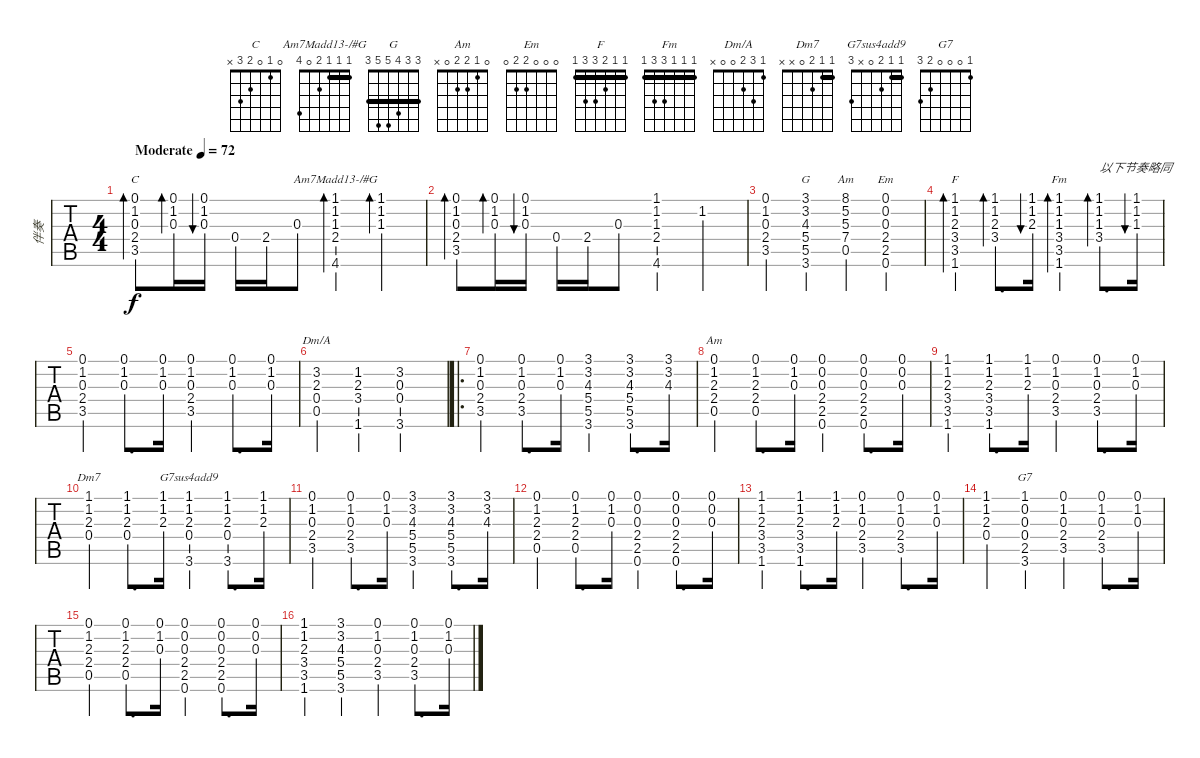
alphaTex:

\track ("伴奏" "伴奏") {instrument acousticguitarsteel}
\staff {tabs}
\tuning (E4 B3 G3 D3 A2 E2) {hide}
\chord ("C" 0 1 0 2 3 x)
\chord ("Am7Madd13-/#G" 1 1 1 2 0 4) {barre 1}
\chord ("G" 3 3 4 5 5 3) {barre 3}
\chord ("Am" 8 5 5 x 0 x) {firstfret 5 barre 5}
\chord ("Em" 0 0 0 2 2 0)
\chord ("F" 1 1 2 3 3 1) {barre 1}
\chord ("Fm" 1 1 1 3 3 1) {barre 1}
\chord ("Dm/A" 1 3 2 0 0 x)
\chord ("Am" 0 1 2 2 0 x)
\chord ("Dm7" 1 1 2 0 x x) {barre 1}
\chord ("G7sus4add9" 1 1 2 0 x 3) {barre 1}
\chord ("G7" 1 0 0 0 2 3)
\ts (4 4)
\tempo (72 "Moderate")
\clef g2
\ks c
(0.1 1.2 0.3 2.4 3.5).8{bd 60 ch "C" dy f instrument acousticguitarsteel} (0.1 1.2 0.3).16{bd 60} (0.1 1.2 0.3).16{bu 60} 0.4.16 2.4.16 0.3.8 (1.1 1.2 1.3 2.4 4.6).4{bd 60 ch "Am7Madd13-/#G"} (1.1 1.2 1.3).4{bd 60} |
(0.1 1.2 0.3 2.4 3.5).8{bd 60} (0.1 1.2 0.3).16{bd 60} (0.1 1.2 0.3).16{bu 60} 0.4.16 2.4.16 0.3.8 (1.1 1.2 1.3 2.4 4.6).4 1.2.4 |
(0.1 1.2 0.3 2.4 3.5).4 (3.1 3.2 4.3 5.4 5.5 3.6).4{ch "G"} (8.1 5.2 5.3 7.4 0.5).4{ch "Am"} (0.1 0.2 0.3 2.4 2.5 0.6).4{ch "Em"} |
(1.1 1.2 2.3 3.4 3.5 1.6).4{bd 60 ch "F"} (1.1 1.2 2.3 3.4).8{d bd 60} (1.1 1.2 2.3).16{bu 60} (1.1 1.2 1.3 3.4 3.5 1.6).4{bd 60 ch "Fm"} (1.1 1.2 1.3 3.4).8{d bd 60 txt "以下节奏略同"} (1.1 1.2 1.3).16{bu 60} |
(0.1 1.2 0.3 2.4 3.5).4 (0.1 1.2 0.3).8{d} (0.1 1.2 0.3).16 (0.1 1.2 0.3 2.4 3.5).4 (0.1 1.2 0.3).8{d} (0.1 1.2 0.3).16 |
(3.2 2.3 0.4 0.5).4{ch "Dm/A"} (1.2 2.3 3.4 1.6).4 (3.2 0.3 0.4 3.6).2 |
\ro
(0.1 1.2 0.3 2.4 3.5).4 (0.1 1.2 0.3 2.4 3.5).8{d} (0.1 1.2 0.3).16 (3.1 3.2 4.3 5.4 5.5 3.6).4 (3.1 3.2 4.3 5.4 5.5 3.6).8{d} (3.1 3.2 4.3).16 |
(0.1 1.2 2.3 2.4 0.5).4{ch "Am"} (0.1 1.2 2.3 2.4 0.5).8{d} (0.1 1.2 0.3).16 (0.1 0.2 0.3 2.4 2.5 0.6).4 (0.1 0.2 0.3 2.4 2.5 0.6).8{d} (0.1 0.2 0.3).16 |
(1.1 1.2 2.3 3.4 3.5 1.6).4 (1.1 1.2 2.3 3.4 3.5 1.6).8{d} (1.1 1.2 2.3).16 (0.1 1.2 0.3 2.4 3.5).4 (0.1 1.2 0.3 2.4 3.5).8{d} (0.1 1.2 0.3).16 |
(1.1 1.2 2.3 0.4).4{ch "Dm7"} (1.1 1.2 2.3 0.4).8{d} (1.1 1.2 2.3).16 (1.1 1.2 2.3 0.4 3.6).4{ch "G7sus4add9"} (1.1 1.2 2.3 0.4 3.6).8{d} (1.1 1.2 2.3).16 |
(0.1 1.2 0.3 2.4 3.5).4 (0.1 1.2 0.3 2.4 3.5).8{d} (0.1 1.2 0.3).16 (3.1 3.2 4.3 5.4 5.5 3.6).4 (3.1 3.2 4.3 5.4 5.5 3.6).8{d} (3.1 3.2 4.3).16 |
(0.1 1.2 2.3 2.4 0.5).4 (0.1 1.2 2.3 2.4 0.5).8{d} (0.1 1.2 0.3).16 (0.1 0.2 0.3 2.4 2.5 0.6).4 (0.1 0.2 0.3 2.4 2.5 0.6).8{d} (0.1 0.2 0.3).16 |
(1.1 1.2 2.3 3.4 3.5 1.6).4 (1.1 1.2 2.3 3.4 3.5 1.6).8{d} (1.1 1.2 2.3).16 (0.1 1.2 0.3 2.4 3.5).4 (0.1 1.2 0.3 2.4 3.5).8{d} (0.1 1.2 0.3).16 |
(1.1 1.2 2.3 0.4).4 (1.1 0.2 0.3 0.4 2.5 3.6).4{ch "G7"} (0.1 1.2 0.3 2.4 3.5).4 (0.1 1.2 0.3 2.4 3.5).8{d} (0.1 1.2 0.3).16 |
(0.1 1.2 2.3 2.4 0.5).4 (0.1 1.2 2.3 2.4 0.5).8{d} (0.1 1.2 0.3).16 (0.1 0.2 0.3 2.4 2.5 0.6).4 (0.1 0.2 0.3 2.4 2.5 0.6).8{d} (0.1 0.2 0.3).16 |
(1.1 1.2 2.3 3.4 3.5 1.6).4 (3.1 3.2 4.3 5.4 5.5 3.6).4 (0.1 1.2 0.3 2.4 3.5).4 (0.1 1.2 0.3 2.4 3.5).8{d} (0.1 1.2 0.3).16
